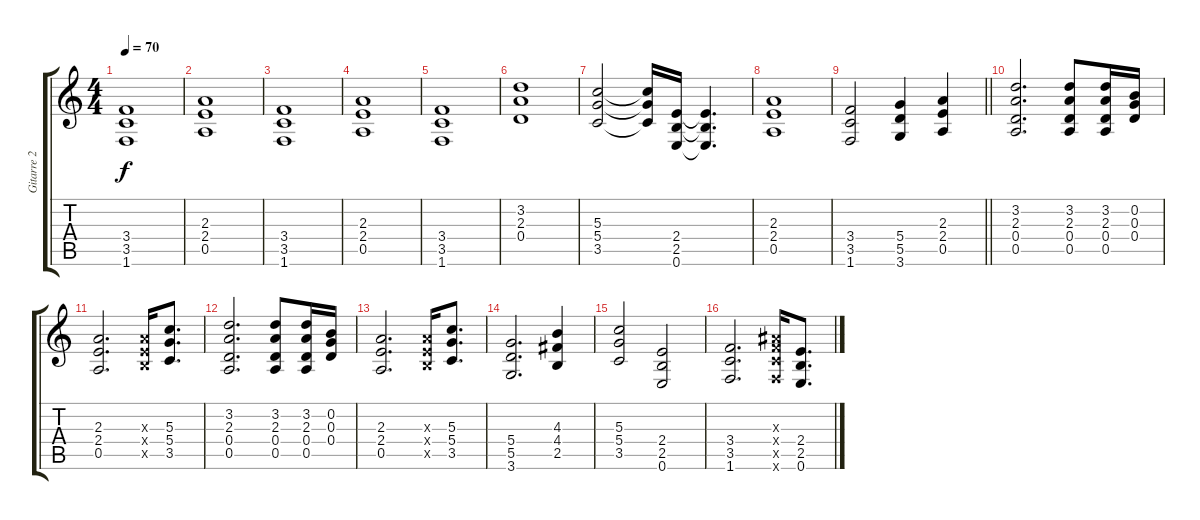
\track ("Gitarre 2" "Gitarre 2") {instrument distortionguitar}
\staff {score tabs}
\tuning (E4 B3 G3 D3 A2 E2) {hide}
\ts (4 4)
\tempo 70
\clef g2
\ks c
(3.4 3.5 1.6).1{dy f} |
(2.3 2.4 0.5).1 |
(3.4 3.5 1.6).1 |
(2.3 2.4 0.5).1 |
(3.4 3.5 1.6).1 |
(3.2 2.3 0.4).1 |
(5.3 5.4 3.5).2 (5.3{t} 5.4{t} 3.5{t}).16 (2.4 2.5 0.6).16 (2.4{t} 2.5{t} 0.6{t}).4{d} |
(2.3 2.4 0.5).1 |
\barLineRight lightlight
(3.4 3.5 1.6).2 (5.4 5.5 3.6).4 (2.3 2.4 0.5).4 |
(3.2 2.3 0.4 0.5).2{d} (3.2 2.3 0.4 0.5).8 (3.2 2.3 0.4 0.5).16 (0.2 0.3 0.4).16 |
(2.3 2.4 0.5).2{d} (2.3{x} 2.4{x} 2.5{x}).16 (5.3 5.4 3.5).8{d} |
(3.2 2.3 0.4 0.5).2{d} (3.2 2.3 0.4 0.5).8 (3.2 2.3 0.4 0.5).16 (0.2 0.3 0.4).16 |
(2.3 2.4 0.5).2{d} (2.3{x} 2.4{x} 2.5{x}).16 (5.3 5.4 3.5).8{d} |
(5.4 5.5 3.6).2{d} (4.3 4.4 2.5).4 |
(5.3 5.4 3.5).2 (2.4 2.5 0.6).2 |
(3.4 3.5 1.6).2{d} (3.3{x} 3.4{x} 3.5{x} 1.6{x}).16 (2.4 2.5 0.6).8{d}
